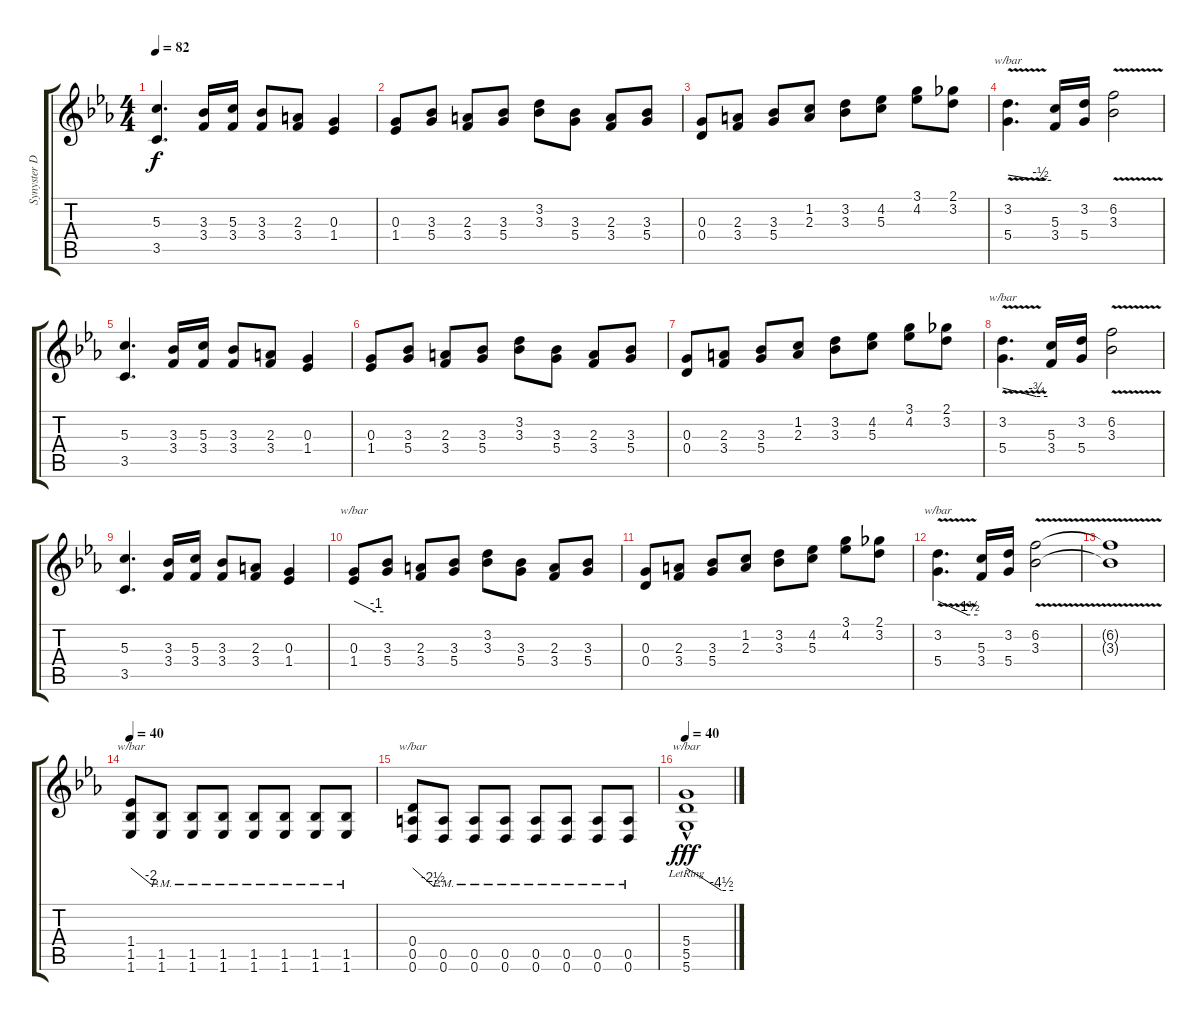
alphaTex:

\track ("Synyster Distorion" "Synyster D") {instrument distortionguitar}
\staff {score tabs}
\tuning (E4 B3 G3 D3 A2 D2) {hide}
\ts (4 4)
\tempo 82
\clef g2
\ks eb
(5.3 3.5).4{d dy f} (3.3 3.4).16 (5.3 3.4).16 (3.3 3.4).8 (2.3 3.4).8 (0.3 1.4).4 |
(0.3 1.4).8 (3.3 5.4).8 (2.3 3.4).8 (3.3 5.4).8 (3.2 3.3).8 (3.3 5.4).8 (2.3 3.4).8 (3.3 5.4).8 |
(0.3 0.4).8 (2.3 3.4).8 (3.3 5.4).8 (1.2 2.3).8 (3.2 3.3).8 (4.2 5.3).8 (3.1 4.2).8 (2.1 3.2).8 |
(3.2{v} 5.4{v}).4{d tbe (custom default 0 0 45 -2 60 -2)} (5.3 3.4).16 (3.2 5.4).16 (6.2{v} 3.3{v}).2 |
(5.3 3.5).4{d} (3.3 3.4).16 (5.3 3.4).16 (3.3 3.4).8 (2.3 3.4).8 (0.3 1.4).4 |
(0.3 1.4).8 (3.3 5.4).8 (2.3 3.4).8 (3.3 5.4).8 (3.2 3.3).8 (3.3 5.4).8 (2.3 3.4).8 (3.3 5.4).8 |
(0.3 0.4).8 (2.3 3.4).8 (3.3 5.4).8 (1.2 2.3).8 (3.2 3.3).8 (4.2 5.3).8 (3.1 4.2).8 (2.1 3.2).8 |
(3.2{v} 5.4{v}).4{d tbe (custom default 0 0 45 -3 60 -3)} (5.3 3.4).16 (3.2 5.4).16 (6.2{v} 3.3{v}).2 |
(5.3 3.5).4{d} (3.3 3.4).16 (5.3 3.4).16 (3.3 3.4).8 (2.3 3.4).8 (0.3 1.4).4 |
(0.3 1.4).8{tbe (custom default 0 0 45 -4 60 -4)} (3.3 5.4).8 (2.3 3.4).8 (3.3 5.4).8 (3.2 3.3).8 (3.3 5.4).8 (2.3 3.4).8 (3.3 5.4).8 |
(0.3 0.4).8 (2.3 3.4).8 (3.3 5.4).8 (1.2 2.3).8 (3.2 3.3).8 (4.2 5.3).8 (3.1 4.2).8 (2.1 3.2).8 |
(3.2{v} 5.4{v}).4{d tbe (custom default 0 0 45 -6 60 -6)} (5.3 3.4).16 (3.2 5.4).16 (6.2{v} 3.3{v}).2 |
(6.2{t} 3.3{t}).1 |
\tempo 40
(1.4 1.5 1.6).8{tbe (custom default 0 0 45 -8 60 -8)} (1.5{pm} 1.6{pm}).8 (1.5{pm} 1.6{pm}).8 (1.5{pm} 1.6{pm}).8 (1.5{pm} 1.6{pm}).8 (1.5{pm} 1.6{pm}).8 (1.5{pm} 1.6{pm}).8 (1.5{pm} 1.6{pm}).8 |
(0.4 0.5 0.6).8{tbe (custom default 0 0 45 -10 60 -10)} (0.5{pm} 0.6{pm}).8 (0.5{pm} 0.6{pm}).8 (0.5{pm} 0.6{pm}).8 (0.5{pm} 0.6{pm}).8 (0.5{pm} 0.6{pm}).8 (0.5{pm} 0.6{pm}).8 (0.5{pm} 0.6{pm}).8 |
\tempo 40
(5.4 5.5{hac lr} 5.6).1{tbe (custom default 0 0 45 -18 60 -18) dy fff}
